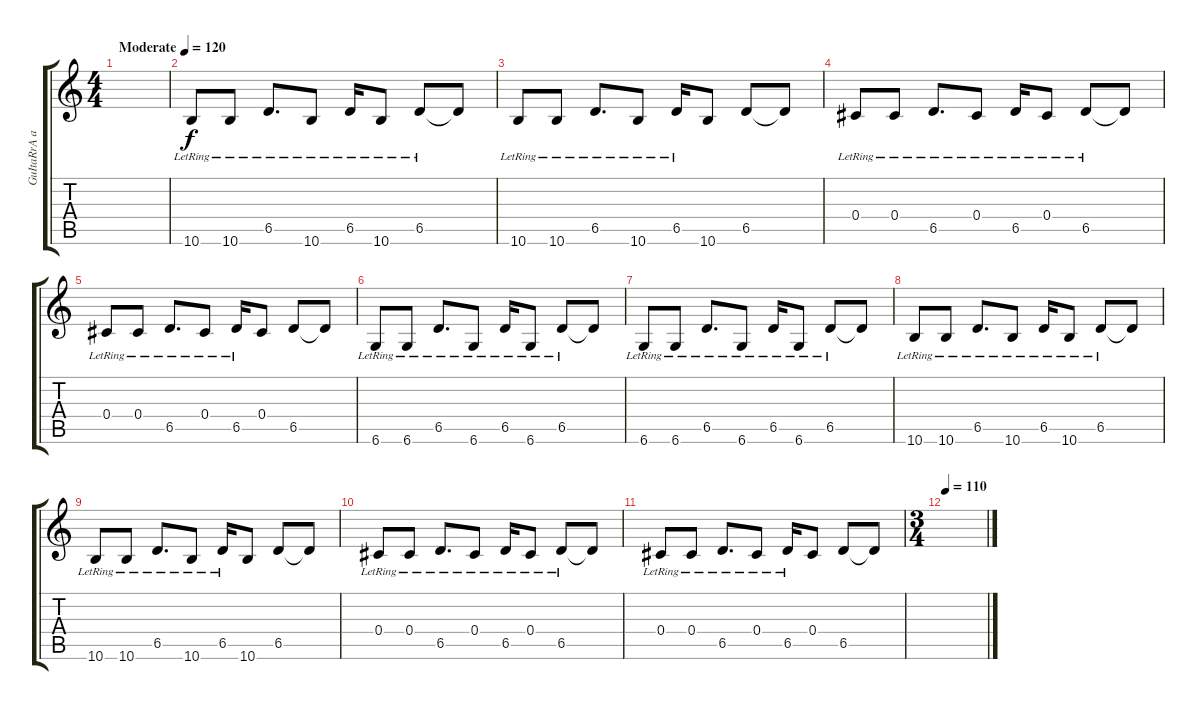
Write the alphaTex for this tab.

\track ("GuItaRrA aUxI." "GuItaRrA a") {instrument distortionguitar}
\staff {score tabs}
\tuning (Eb4 Bb3 Gb3 Db3 Ab2 Db2) {hide}
\ts (4 4)
\tempo (120 "Moderate")
\clef g2
\ks c
|
10.6{lr}.8 10.6{lr}.8 6.5{lr}.8{d} 10.6{lr}.8 6.5{lr}.16 10.6{lr}.8 6.5{lr}.8 6.5{t}.8 |
10.6{lr}.8 10.6{lr}.8 6.5{lr}.8{d} 10.6{lr}.8 6.5{lr}.16 10.6.8 6.5.8 6.5{t}.8 |
0.4{lr}.8 0.4{lr}.8 6.5{lr}.8{d} 0.4{lr}.8 6.5{lr}.16 0.4{lr}.8 6.5{lr}.8 6.5{t}.8 |
0.4{lr}.8 0.4{lr}.8 6.5{lr}.8{d} 0.4{lr}.8 6.5{lr}.16 0.4.8 6.5.8 6.5{t}.8 |
6.6{lr}.8 6.6{lr}.8 6.5{lr}.8{d} 6.6{lr}.8 6.5{lr}.16 6.6{lr}.8 6.5{lr}.8 6.5{t}.8 |
6.6{lr}.8 6.6{lr}.8 6.5{lr}.8{d} 6.6{lr}.8 6.5{lr}.16 6.6{lr}.8 6.5{lr}.8 6.5{t}.8 |
10.6{lr}.8 10.6{lr}.8 6.5{lr}.8{d} 10.6{lr}.8 6.5{lr}.16 10.6{lr}.8 6.5{lr}.8 6.5{t}.8 |
10.6{lr}.8 10.6{lr}.8 6.5{lr}.8{d} 10.6{lr}.8 6.5{lr}.16 10.6.8 6.5.8 6.5{t}.8 |
0.4{lr}.8 0.4{lr}.8 6.5{lr}.8{d} 0.4{lr}.8 6.5{lr}.16 0.4{lr}.8 6.5{lr}.8 6.5{t}.8 |
0.4{lr}.8 0.4{lr}.8 6.5{lr}.8{d} 0.4{lr}.8 6.5{lr}.16 0.4.8 6.5.8 6.5{t}.8 |
\ts (3 4)
\tempo 110
